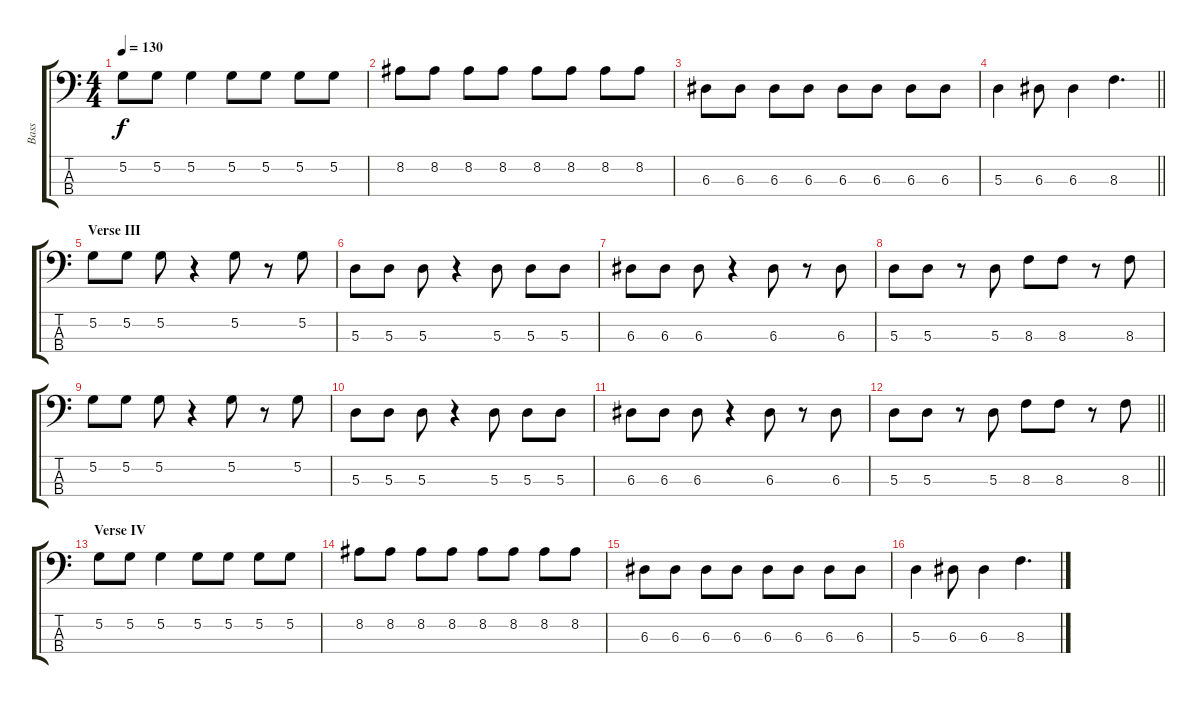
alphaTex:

\track ("Bass" "Bass") {instrument electricbassfinger}
\staff {score tabs}
\tuning (G2 D2 A1 E1) {hide}
\ts (4 4)
\tempo 130
\clef f4
\ks c
5.2.8{dy f} 5.2.8 5.2.4 5.2.8 5.2.8 5.2.8 5.2.8 |
8.2.8 8.2.8 8.2.8 8.2.8 8.2.8 8.2.8 8.2.8 8.2.8 |
6.3.8 6.3.8 6.3.8 6.3.8 6.3.8 6.3.8 6.3.8 6.3.8 |
\barLineRight lightlight
5.3.4 6.3.8 6.3.4 8.3.4{d} |
\section ("" "Verse III")
5.2.8 5.2.8 5.2.8 r.4 5.2.8 r.8 5.2.8 |
5.3.8 5.3.8 5.3.8 r.4 5.3.8 5.3.8 5.3.8 |
6.3.8 6.3.8 6.3.8 r.4 6.3.8 r.8 6.3.8 |
5.3.8 5.3.8 r.8 5.3.8 8.3.8 8.3.8 r.8 8.3.8 |
5.2.8 5.2.8 5.2.8 r.4 5.2.8 r.8 5.2.8 |
5.3.8 5.3.8 5.3.8 r.4 5.3.8 5.3.8 5.3.8 |
6.3.8 6.3.8 6.3.8 r.4 6.3.8 r.8 6.3.8 |
\barLineRight lightlight
5.3.8 5.3.8 r.8 5.3.8 8.3.8 8.3.8 r.8 8.3.8 |
\section ("" "Verse IV")
5.2.8 5.2.8 5.2.4 5.2.8 5.2.8 5.2.8 5.2.8 |
8.2.8 8.2.8 8.2.8 8.2.8 8.2.8 8.2.8 8.2.8 8.2.8 |
6.3.8 6.3.8 6.3.8 6.3.8 6.3.8 6.3.8 6.3.8 6.3.8 |
5.3.4 6.3.8 6.3.4 8.3.4{d}
